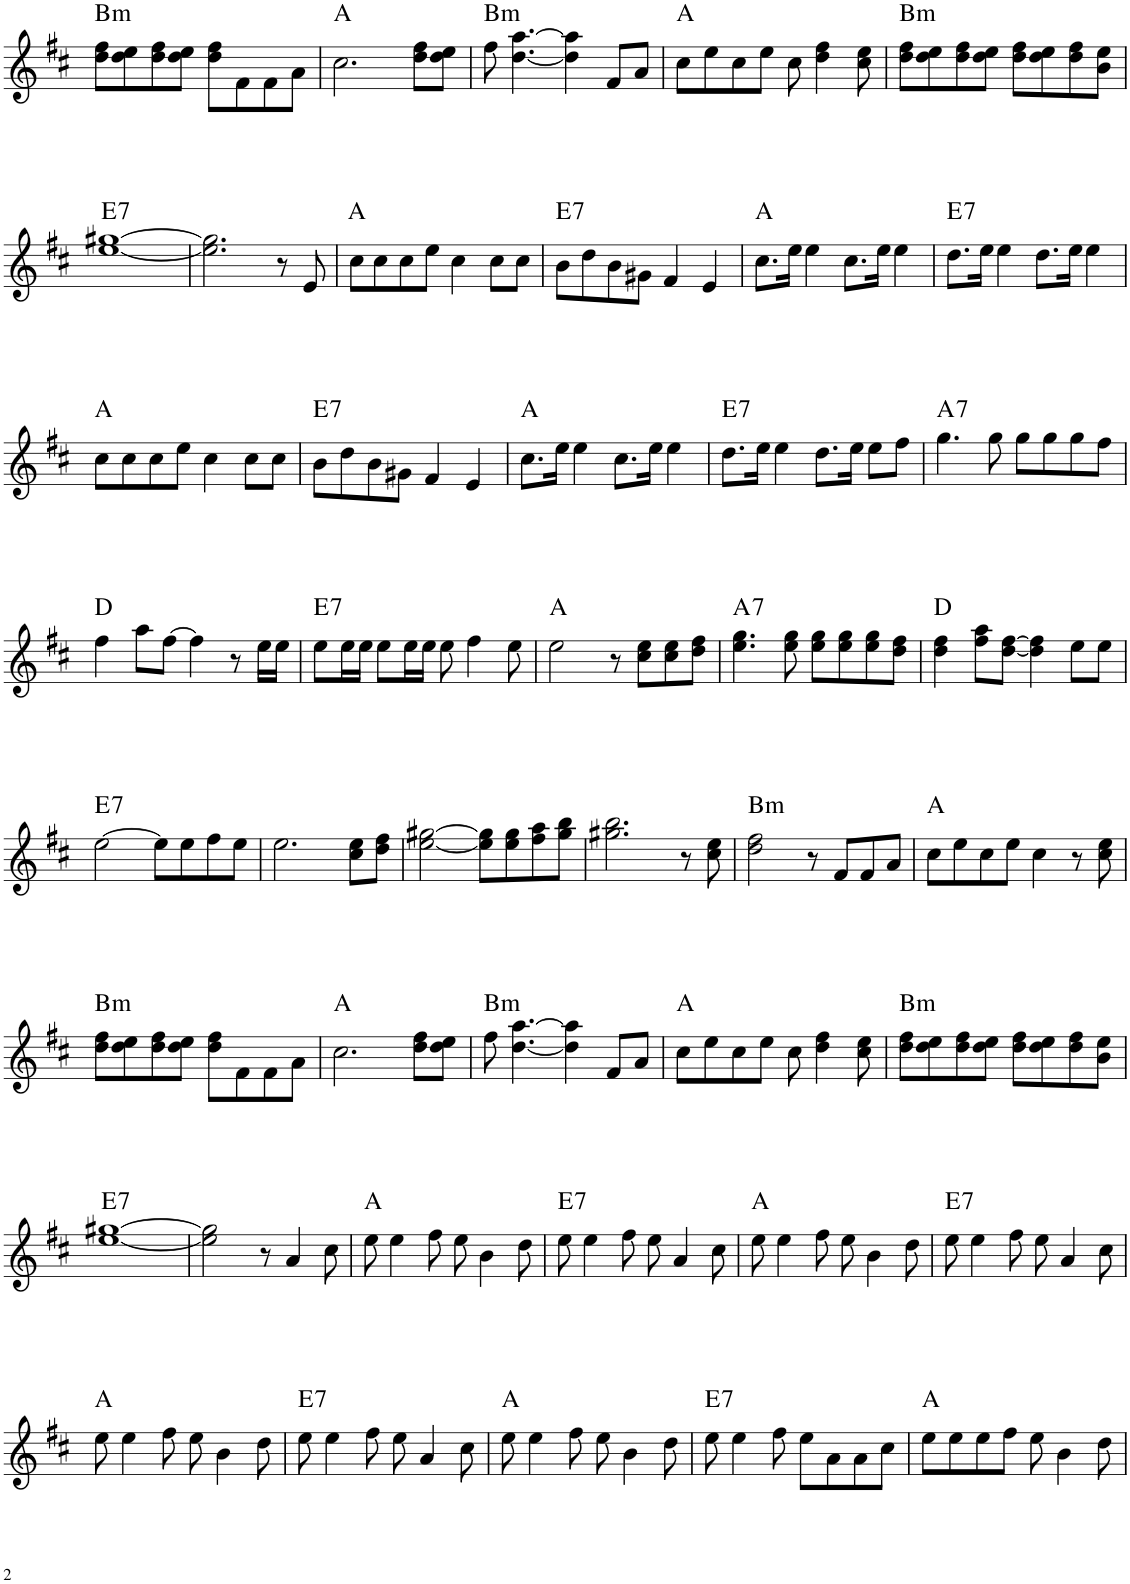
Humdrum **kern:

**kern	**harte
*part1	*part1
*staff1	*
*I"Piano	*
*I'Pno.	*
!!LO:PB:g=z
*clefG2	*
*k[f#c#]	*
*M4/4	*
=38	=38
!	!LO:H:kt=m
8dd\ 8ff#\L	B:min
8dd\ 8ee\	.
8dd\ 8ff#\	.
8dd\ 8ee\J	.
8dd\ 8ff#\L	.
8f#\	.
8f#\	.
8a\J	.
=39	=39
2.cc#\	A:maj
8dd\ 8ff#\L	.
8dd\ 8ee\J	.
=40	=40
!	!LO:H:kt=m
8ff#\	B:min
[4.dd\ [4.aa\	.
4dd\] 4aa\]	.
8f#/L	.
8a/J	.
=41	=41
8cc#\L	A:maj
8ee\	.
8cc#\	.
8ee\J	.
8cc#\	.
4dd\ 4ff#\	.
8cc#\ 8ee\	.
=42	=42
!	!LO:H:kt=m
8dd\ 8ff#\L	B:min
8dd\ 8ee\	.
8dd\ 8ff#\	.
8dd\ 8ee\J	.
8dd\ 8ff#\L	.
8dd\ 8ee\	.
8dd\ 8ff#\	.
8b\ 8ee\J	.
!!LO:LB:g=z
=43	=43
!	!LO:H:kt=7
[1ee [1gg#X	E:7
=44	=44
2.ee\] 2.gg#\]	.
8r	.
8e/	.
=45	=45
8cc#\L	A:maj
8cc#\	.
8cc#\	.
8ee\J	.
4cc#\	.
8cc#\L	.
8cc#\J	.
=46	=46
!	!LO:H:kt=7
8b\L	E:7
8dd\	.
8b\	.
8g#X\J	.
4f#/	.
4e/	.
=47	=47
8.cc#\L	A:maj
16ee\Jk	.
4ee\	.
8.cc#\L	.
16ee\Jk	.
4ee\	.
=48	=48
!	!LO:H:kt=7
8.dd\L	E:7
16ee\Jk	.
4ee\	.
8.dd\L	.
16ee\Jk	.
4ee\	.
!!LO:LB:g=z
=49	=49
8cc#\L	A:maj
8cc#\	.
8cc#\	.
8ee\J	.
4cc#\	.
8cc#\L	.
8cc#\J	.
=50	=50
!	!LO:H:kt=7
8b\L	E:7
8dd\	.
8b\	.
8g#X\J	.
4f#/	.
4e/	.
=51	=51
8.cc#\L	A:maj
16ee\Jk	.
4ee\	.
8.cc#\L	.
16ee\Jk	.
4ee\	.
=52	=52
!	!LO:H:kt=7
8.dd\L	E:7
16ee\Jk	.
4ee\	.
8.dd\L	.
16ee\Jk	.
8ee\L	.
8ff#\J	.
=53	=53
!	!LO:H:kt=7
4.gg\	A:7
8gg\	.
8gg\L	.
8gg\	.
8gg\	.
8ff#\J	.
!!LO:LB:g=z
=54	=54
4ff#\	D:maj
8aa\L	.
[8ff#\J	.
4ff#\]	.
8r	.
16ee\LL	.
16ee\JJ	.
=55	=55
!	!LO:H:kt=7
8ee\L	E:7
16ee\L	.
16ee\JJ	.
8ee\L	.
16ee\L	.
16ee\JJ	.
8ee\	.
4ff#\	.
8ee\	.
=56	=56
2ee\	A:maj
8r	.
8cc#\ 8ee\L	.
8cc#\ 8ee\	.
8dd\ 8ff#\J	.
=57	=57
!	!LO:H:kt=7
4.ee\ 4.gg\	A:7
8ee\ 8gg\	.
8ee\ 8gg\L	.
8ee\ 8gg\	.
8ee\ 8gg\	.
8dd\ 8ff#\J	.
=58	=58
4dd\ 4ff#\	D:maj
8ff#\ 8aa\L	.
[8dd\ [8ff#\J	.
4dd\] 4ff#\]	.
8ee\L	.
8ee\J	.
!!LO:LB:g=z
=59	=59
!	!LO:H:kt=7
[2ee\	E:7
8ee\L]	.
8ee\	.
8ff#\	.
8ee\J	.
=60	=60
2.ee\	.
8cc#\ 8ee\L	.
8dd\ 8ff#\J	.
=61	=61
[2ee\ [2gg#X\	.
8ee\] 8gg#\]L	.
8ee\ 8gg#\	.
8ff#\ 8aa\	.
8gg#\ 8bb\J	.
=62	=62
2.gg#X\ 2.bb\	.
8r	.
8cc#\ 8ee\	.
=63	=63
!	!LO:H:kt=m
2dd\ 2ff#\	B:min
8r	.
8f#/L	.
8f#/	.
8a/J	.
=64	=64
8cc#\L	A:maj
8ee\	.
8cc#\	.
8ee\J	.
4cc#\	.
8r	.
8cc#\ 8ee\	.
!!LO:LB:g=z
=65	=65
!	!LO:H:kt=m
8dd\ 8ff#\L	B:min
8dd\ 8ee\	.
8dd\ 8ff#\	.
8dd\ 8ee\J	.
8dd\ 8ff#\L	.
8f#\	.
8f#\	.
8a\J	.
=66	=66
2.cc#\	A:maj
8dd\ 8ff#\L	.
8dd\ 8ee\J	.
=67	=67
!	!LO:H:kt=m
8ff#\	B:min
[4.dd\ [4.aa\	.
4dd\] 4aa\]	.
8f#/L	.
8a/J	.
=68	=68
8cc#\L	A:maj
8ee\	.
8cc#\	.
8ee\J	.
8cc#\	.
4dd\ 4ff#\	.
8cc#\ 8ee\	.
=69	=69
!	!LO:H:kt=m
8dd\ 8ff#\L	B:min
8dd\ 8ee\	.
8dd\ 8ff#\	.
8dd\ 8ee\J	.
8dd\ 8ff#\L	.
8dd\ 8ee\	.
8dd\ 8ff#\	.
8b\ 8ee\J	.
!!LO:LB:g=z
=70	=70
!	!LO:H:kt=7
[1ee [1gg#X	E:7
=71	=71
2ee\] 2gg#\]	.
8r	.
4a/	.
8cc#\	.
=72	=72
8ee\	A:maj
4ee\	.
8ff#\	.
8ee\	.
4b\	.
8dd\	.
=73	=73
!	!LO:H:kt=7
8ee\	E:7
4ee\	.
8ff#\	.
8ee\	.
4a/	.
8cc#\	.
=74	=74
8ee\	A:maj
4ee\	.
8ff#\	.
8ee\	.
4b\	.
8dd\	.
=75	=75
!	!LO:H:kt=7
8ee\	E:7
4ee\	.
8ff#\	.
8ee\	.
4a/	.
8cc#\	.
!!LO:LB:g=z
=76	=76
8ee\	A:maj
4ee\	.
8ff#\	.
8ee\	.
4b\	.
8dd\	.
=77	=77
!	!LO:H:kt=7
8ee\	E:7
4ee\	.
8ff#\	.
8ee\	.
4a/	.
8cc#\	.
=78	=78
8ee\	A:maj
4ee\	.
8ff#\	.
8ee\	.
4b\	.
8dd\	.
=79	=79
!	!LO:H:kt=7
8ee\	E:7
4ee\	.
8ff#\	.
8ee\L	.
8a\	.
8a\	.
8cc#\J	.
=80	=80
8ee\L	A:maj
8ee\	.
8ee\	.
8ff#\J	.
8ee\	.
4b\	.
8dd\	.
=	=
*-	*-
